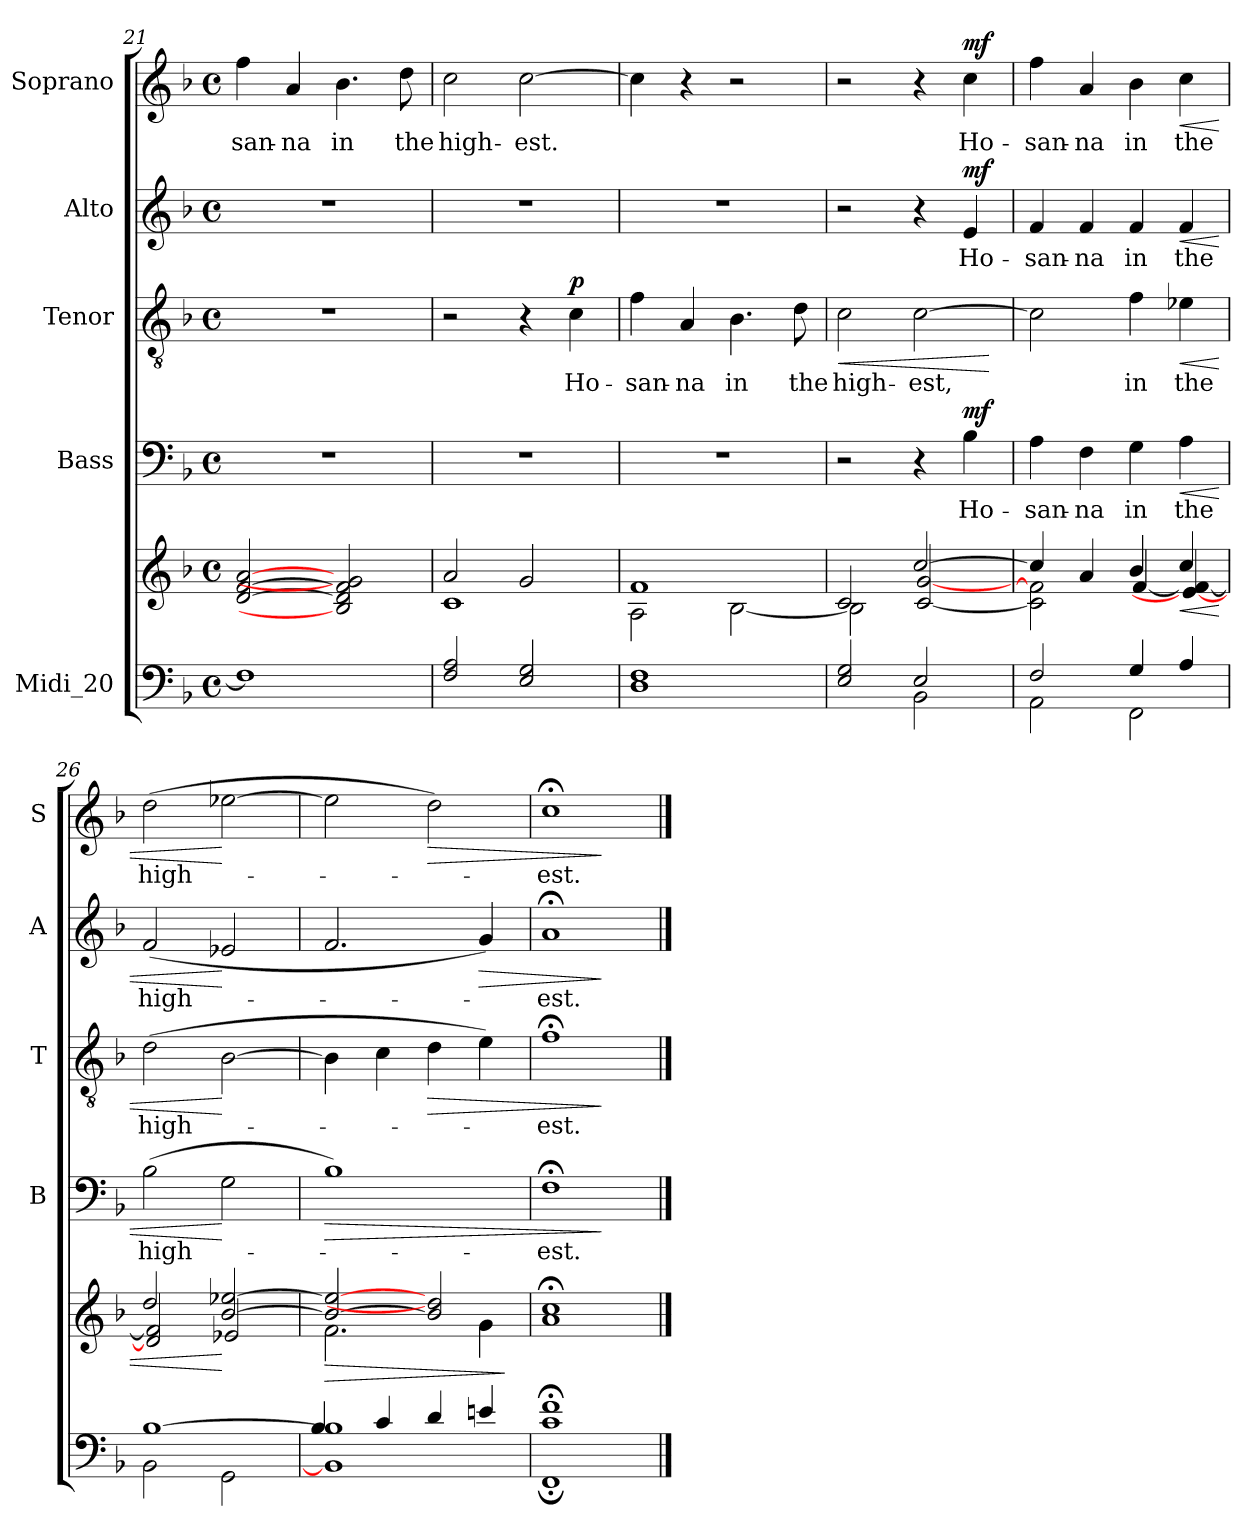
**kern	**kern	**dynam	**kern	**text	**dynam	**kern	**text	**dynam	**kern	**text	**dynam	**kern	**text	**dynam
*part5	*part5	*part5	*part4	*part4	*part4	*part3	*part3	*part3	*part2	*part2	*part2	*part1	*part1	*part1
*staff6	*staff5	*staff5/6	*staff4	*staff4	*staff4	*staff3	*staff3	*staff3	*staff2	*staff2	*staff2	*staff1	*staff1	*staff1
*I"Midi_20	*	*	*I"Bass	*	*	*I"Tenor	*	*	*I"Alto	*	*	*I"Soprano	*	*
*	*	*	*I'B	*	*	*I'T	*	*	*I'A	*	*	*I'S	*	*
!!LO:LB:g=z
*clefF4	*clefG2	*	*clefF4	*	*	*clefGv2	*	*	*clefG2	*	*	*clefG2	*	*
*k[b-]	*k[b-]	*	*k[b-]	*	*	*k[b-]	*	*	*k[b-]	*	*	*k[b-]	*	*
*F:	*F:	*	*F:	*	*	*F:	*	*	*F:	*	*	*F:	*	*
*M4/4	*M4/4	*	*M4/4	*	*	*M4/4	*	*	*M4/4	*	*	*M4/4	*	*
*met(c)	*met(c)	*	*met(c)	*	*	*met(c)	*	*	*met(c)	*	*	*met(c)	*	*
=21	=21	=21	=21	=21	=21	=21	=21	=21	=21	=21	=21	=21	=21	=21
*^	*^	*	*	*	*	*	*	*	*	*	*	*	*	*
!	!	!	!	!	!	!	!	!	!	!	!	!	!	!	!LO:LY:b	!
1F/]	1ryy	[2d/ [2f/ [2a/	1ryy	.	1r	.	.	1r	.	.	1r	.	.	4ff	-san-	.
!	!	!	!	!	!	!	!	!	!	!	!	!	!	!	!LO:LY:b	!
.	.	.	.	.	.	.	.	.	.	.	.	.	.	4a	-na	.
!	!	!	!	!	!	!	!	!	!	!	!	!	!	!	!LO:LY:b	!
.	.	2B-/] 2d/] 2f/] 2g/]	.	.	.	.	.	.	.	.	.	.	.	4.b-	in	.
!	!	!	!	!	!	!	!	!	!	!	!	!	!	!	!LO:LY:b	!
.	.	.	.	.	.	.	.	.	.	.	.	.	.	8dd	the	.
=22	=22	=22	=22	=22	=22	=22	=22	=22	=22	=22	=22	=22	=22	=22	=22	=22
!	!	!	!	!	!	!	!	!	!	!	!	!	!	!	!LO:LY:b	!
2F/ 2A/	1ryy	2a/	1c\	.	1r	.	.	2r	.	.	1r	.	.	2cc	high-	.
!	!	!	!	!	!	!	!	!	!	!	!	!	!	!	!LO:LY:b	!
2E/ 2G/	.	2g/	.	.	.	.	.	4r	.	.	.	.	.	[2cc	-est.	.
!	!	!	!	!	!	!	!	!	!LO:LY:b	!LO:DY:b	!	!	!	!	!	!
.	.	.	.	.	.	.	.	4c	Ho-	p	.	.	.	.	.	.
=23	=23	=23	=23	=23	=23	=23	=23	=23	=23	=23	=23	=23	=23	=23	=23	=23
!	!	!	!	!	!	!	!	!	!LO:LY:b	!	!	!	!	!	!	!
1D/ 1F/	1ryy	1f/	2A\	.	1r	.	.	4f	-san-	.	1r	.	.	4cc]	.	.
!	!	!	!	!	!	!	!	!	!LO:LY:b	!	!	!	!	!	!	!
.	.	.	.	.	.	.	.	4A	-na	.	.	.	.	4r	.	.
!	!	!	!	!	!	!	!	!	!LO:LY:b	!	!	!	!	!	!	!
.	.	.	[2B-\	.	.	.	.	4.B-	in	.	.	.	.	2r	.	.
!	!	!	!	!	!	!	!	!	!LO:LY:b	!	!	!	!	!	!	!
.	.	.	.	.	.	.	.	8d	the	.	.	.	.	.	.	.
=24	=24	=24	=24	=24	=24	=24	=24	=24	=24	=24	=24	=24	=24	=24	=24	=24
!	!	!	!	!	!	!	!	!	!LO:LY:b	!LO:HP:b	!	!	!	!	!	!
2E/ 2G/	2ryy	2c/	2B-\]	.	2r	.	.	2c	high-	<	2r	.	.	2r	.	.
!	!	!	!	!LO:DY:b=2	!	!	!	!	!LO:LY:b	!	!	!	!	!	!	!
!	!	!	!	!LO:DY:n=1:b	!	!	!	!	!	!	!	!	!	!	!	!
2E/	2BB-\	[2cc/	[2c/ [2g/	mf mf	4r	.	.	[2c	-est,	.	4r	.	.	4r	.	.
!	!	!	!	!	!	!LO:LY:b	!LO:DY:b	!	!	!	!	!LO:LY:b	!LO:DY:b	!	!LO:LY:b	!LO:DY:b
.	.	.	.	.	4B-	Ho-	mf	.	.	.	4e	Ho-	mf	4cc	Ho-	mf
*v	*v	*	*	*	*	*	*	*	*	*	*	*	*	*	*	*
*	*v	*v	*	*	*	*	*	*	*	*	*	*	*	*	*
.	.	.	.	.	.	.	.	[	.	.	.	.	.	.
=25	=25	=25	=25	=25	=25	=25	=25	=25	=25	=25	=25	=25	=25	=25
*^	*^	*	*	*	*	*	*	*	*	*	*	*	*	*
!	!	!	!	!	!	!LO:LY:b	!	!	!	!	!	!LO:LY:b	!	!	!LO:LY:b	!
2F/	2AA\	4cc/]	2c\] 2f\]	.	4A	-san-	.	2c]	.	.	4f	-san-	.	4ff	-san-	.
!	!	!	!	!	!	!LO:LY:b	!	!	!	!	!	!LO:LY:b	!	!	!LO:LY:b	!
.	.	4a/	.	.	4F	-na	.	.	.	.	4f	-na	.	4a	-na	.
!	!	!	!	!	!	!LO:LY:b	!	!	!LO:LY:b	!	!	!LO:LY:b	!	!	!LO:LY:b	!
4G/	2FF\	4b-/	[4f/	.	4G	in	.	4f	in	.	4f	in	.	4b-	in	.
!	!	!	!	!LO:HP:b	!	!LO:LY:b	!LO:HP:b	!	!LO:LY:b	!LO:HP:b	!	!LO:LY:b	!LO:HP:b	!	!LO:LY:b	!LO:HP:b
4A/	.	4cc/	4e-/_ 4f/_	<	4A	the	<	4e-X	the	<	4f	the	<	4cc	the	<
=26	=26	=26	=26	=26	=26	=26	=26	=26	=26	=26	=26	=26	=26	=26	=26	=26
!	!	!	!	!	!	!LO:LY:b	!	!	!LO:LY:b	!	!	!LO:LY:b	!	!	!LO:LY:b	!
[1B-/	2BB-\	2dd/	2d/] 2f/]	.	(>2B-	high-	.	(>2d	high-	.	(<2f	high-	.	(>2dd	high-	.
.	2GG\	[2b-/ [2ee-X/	2e-X/	[	2G	.	[	[2B-	.	[	2e-X	.	[	[2ee-X	.	[
=27	=27	=27	=27	=27	=27	=27	=27	=27	=27	=27	=27	=27	=27	=27	=27	=27
!	!	!	!	!LO:HP:b	!	!	!LO:HP:b	!	!	!	!	!	!	!	!	!
1BB-/] 1B-/]	4B-/	2b-/_ 2ee-/_	2.f\	>	1B-)	.	>	4B-]	.	.	2.f	.	.	2ee-]	.	.
.	4c/	.	.	.	.	.	.	4c	.	.	.	.	.	.	.	.
!	!	!	!	!	!	!	!	!	!	!LO:HP:b	!	!	!	!	!	!LO:HP:b
.	4d/	2b-/] 2dd/]	.	.	.	.	.	4d	.	>	.	.	.	2dd)	.	>
!	!	!	!	!	!	!	!	!	!	!	!	!	!LO:HP:b	!	!	!
.	4en/	.	4g\	.	.	.	.	4e)	.	.	4g)	.	>	.	.	.
*v	*v	*	*	*	*	*	*	*	*	*	*	*	*	*	*	*
*	*v	*v	*	*	*	*	*	*	*	*	*	*	*	*	*
.	.	]	.	.	.	.	.	.	.	.	.	.	.	.
=28	=28	=28	=28	=28	=28	=28	=28	=28	=28	=28	=28	=28	=28	=28
*^	*^	*	*	*	*	*	*	*	*	*	*	*	*	*
!	!	!	!	!	!	!LO:LY:b	!	!	!LO:LY:b	!	!	!LO:LY:b	!	!	!LO:LY:b	!
1c/;< 1f/;<	1FF;\	1a/;< 1cc/;<	1ryy	.	1F;<	est.	.	1f;<	est.	.	1a;<	est.	.	1cc;<	est.	.
*v	*v	*	*	*	*	*	*	*	*	*	*	*	*	*	*	*
*	*v	*v	*	*	*	*	*	*	*	*	*	*	*	*	*
.	.	.	.	.	]	.	.	]	.	.	]	.	.	]
==	==	==	==	==	==	==	==	==	==	==	==	==	==	==
*-	*-	*-	*-	*-	*-	*-	*-	*-	*-	*-	*-	*-	*-	*-
